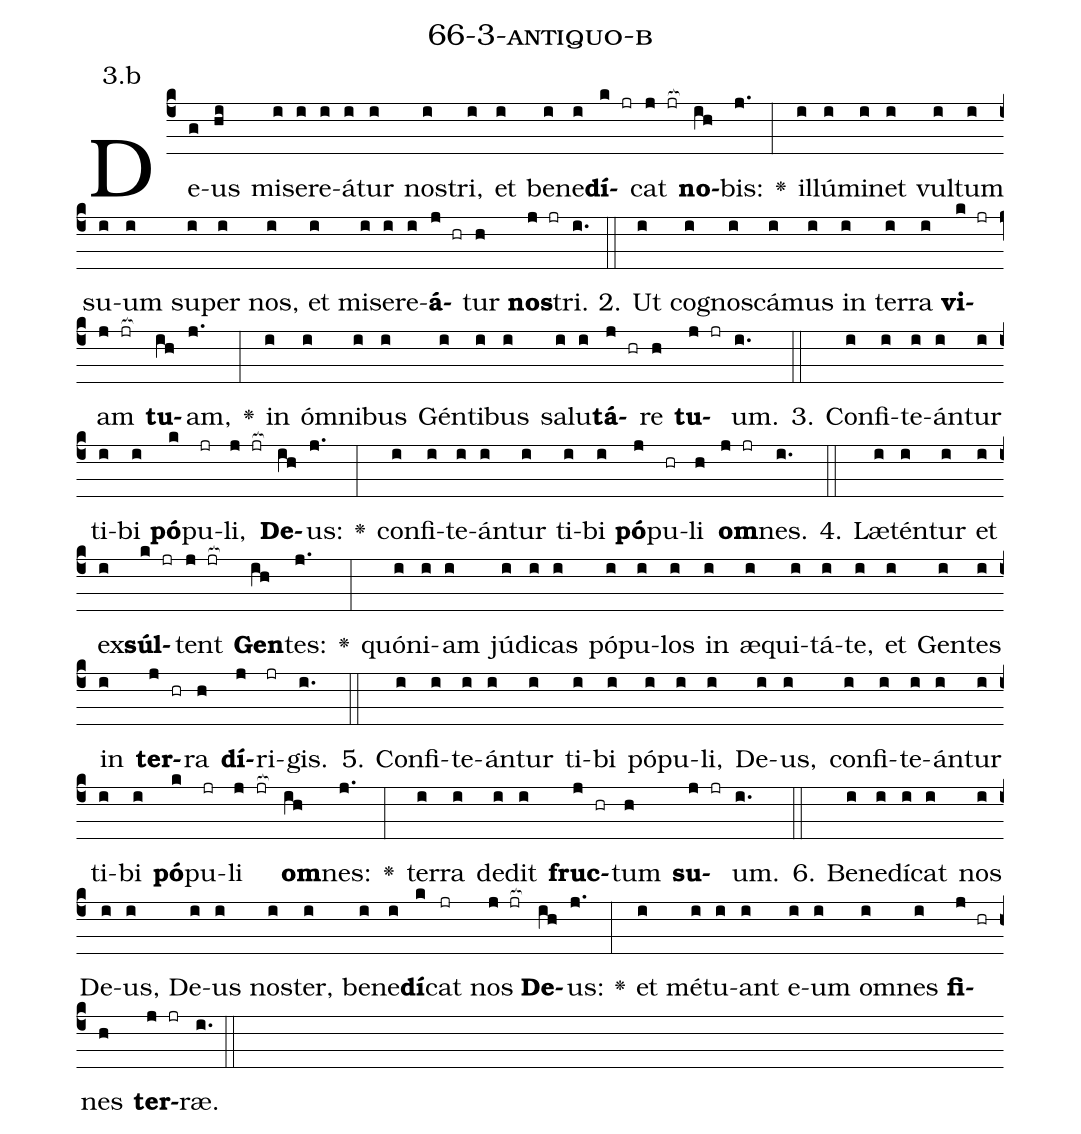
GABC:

name: 66-3-antiquo-b;
annotation: 3.b;
%%
(c4)De(g)us(hi) mi(i)se(i)re(i)á(i)tur(i) nos(i)tri,(i) et(i) be(i)ne(i)<b>dí</b>(k jr)cat(j jr[ocb:1{]) <b>no</b>(ih[ocb:0}])bis:(j.) <v>\greheightstar</v>(:) il(i)lú(i)mi(i)net(i) vul(i)tum(i) su(i)um(i) su(i)per(i) nos,(i) et(i) mi(i)se(i)re(i)<b>á</b>(j hr)tur(h) <b>nos</b>(j jr)tri.(i.) (::)
2. Ut(i) co(i)gnos(i)cá(i)mus(i) in(i) ter(i)ra(i) <b>vi</b>(k jr)am(j jr[ocb:1{]) <b>tu</b>(ih[ocb:0}])am,(j.) <v>\greheightstar</v>(:) in(i) óm(i)ni(i)bus(i) Gén(i)ti(i)bus(i) sa(i)lu(i)<b>tá</b>(j hr)re(h) <b>tu</b>(j jr)um.(i.) (::)
3. Con(i)fi(i)te(i)án(i)tur(i) ti(i)bi(i) <b>pó</b>(k)pu(jr)li,(j jr[ocb:1{]) <b>De</b>(ih[ocb:0}])us:(j.) <v>\greheightstar</v>(:) con(i)fi(i)te(i)án(i)tur(i) ti(i)bi(i) <b>pó</b>(j)pu(hr)li(h) <b>om</b>(j jr)nes.(i.) (::)
4. Læ(i)tén(i)tur(i) et(i) ex(i)<b>súl</b>(k jr)tent(j jr[ocb:1{]) <b>Gen</b>(ih[ocb:0}])tes:(j.) <v>\greheightstar</v>(:) quón(i)i(i)am(i) jú(i)di(i)cas(i) pó(i)pu(i)los(i) in(i) æ(i)qui(i)tá(i)te,(i) et(i) Gen(i)tes(i) in(i) <b>ter</b>(j hr)ra(h) <b>dí</b>(j)ri(jr)gis.(i.) (::)
5. Con(i)fi(i)te(i)án(i)tur(i) ti(i)bi(i) pó(i)pu(i)li,(i) De(i)us,(i) con(i)fi(i)te(i)án(i)tur(i) ti(i)bi(i) <b>pó</b>(k)pu(jr)li(j jr[ocb:1{]) <b>om</b>(ih[ocb:0}])nes:(j.) <v>\greheightstar</v>(:) ter(i)ra(i) de(i)dit(i) <b>fruc</b>(j hr)tum(h) <b>su</b>(j jr)um.(i.) (::)
6. Be(i)ne(i)dí(i)cat(i) nos(i) De(i)us,(i) De(i)us(i) nos(i)ter,(i) be(i)ne(i)<b>dí</b>(k)cat(jr) nos(j jr[ocb:1{]) <b>De</b>(ih[ocb:0}])us:(j.) <v>\greheightstar</v>(:) et(i) mé(i)tu(i)ant(i) e(i)um(i) om(i)nes(i) <b>fi</b>(j hr)nes(h) <b>ter</b>(j jr)ræ.(i.) (::)
